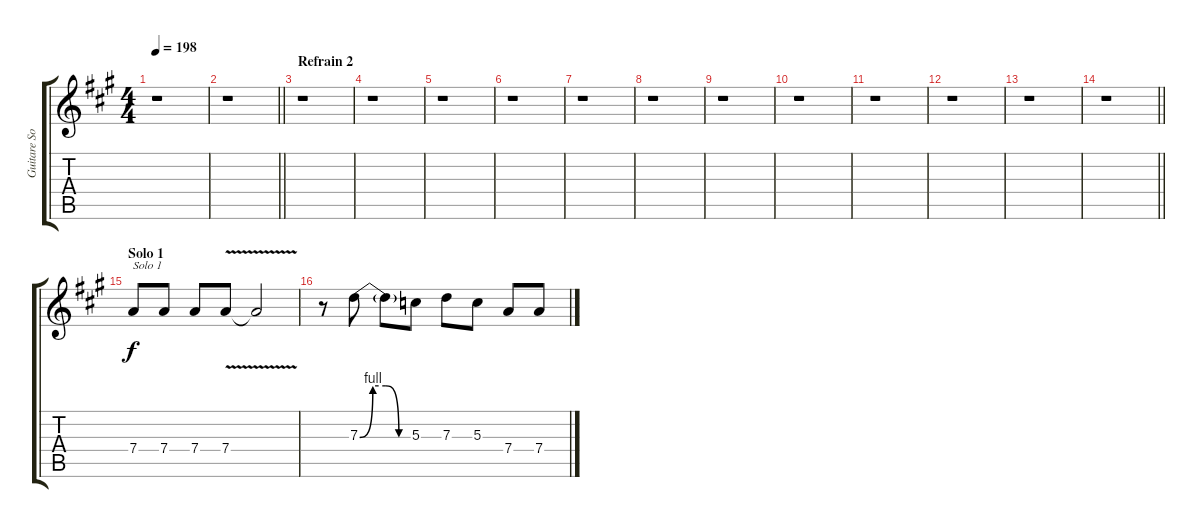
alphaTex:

\track ("Guitare Solo (Angus Young)" "Guitare So") {instrument distortionguitar}
\staff {score tabs}
\tuning (E4 B3 G3 D3 A2 E2) {hide}
\ts (4 4)
\tempo 198
\clef g2
\ks a
r.1{dy f} |
\barLineRight lightlight
r.1 |
\section ("" "Refrain 2")
r.1 |
r.1 |
r.1 |
r.1 |
r.1 |
r.1 |
r.1 |
r.1 |
r.1 |
r.1 |
r.1 |
\barLineRight lightlight
r.1 |
\section ("" "Solo 1")
7.4.8{txt "Solo 1"} 7.4.8 7.4.8 7.4{v}.8 7.4{t}.2 |
r.8 7.3{be (custom 0 0 15 4 30 4 45 0 60 0)}.8 7.3{t}.8 5.3.8 7.3.8 5.3.8 7.4.8 7.4.8
